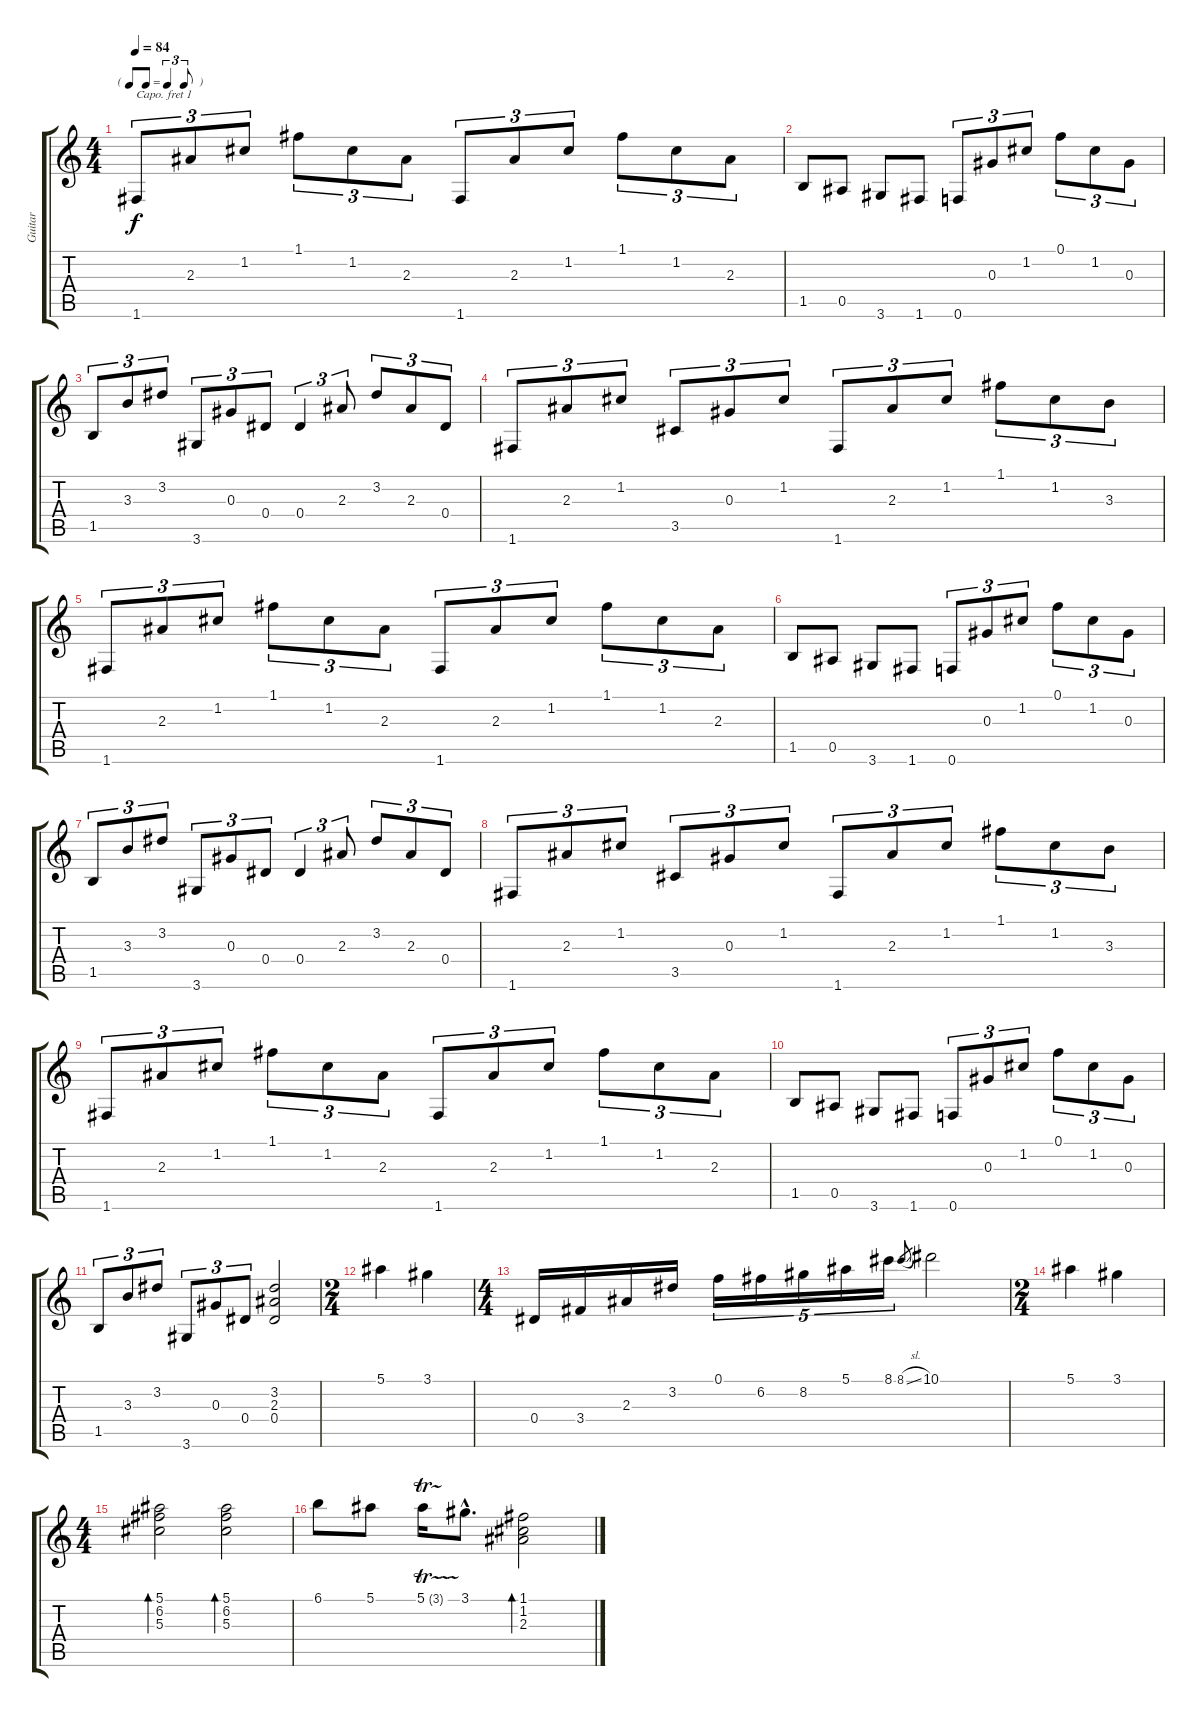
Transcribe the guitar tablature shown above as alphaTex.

\track ("Guitar" "Guitar") {instrument acousticguitarsteel}
\staff {score tabs}
\capo 1
\tuning (E4 B3 G3 D3 A2 E2) {hide}
\ts (4 4)
\tf triplet8th
\tempo 84
\clef g2
\ks c
1.6.8{tu (3 2) dy f} 2.3.8{tu (3 2)} 1.2.8{tu (3 2)} 1.1.8{tu (3 2)} 1.2.8{tu (3 2)} 2.3.8{tu (3 2)} 1.6.8{tu (3 2)} 2.3.8{tu (3 2)} 1.2.8{tu (3 2)} 1.1.8{tu (3 2)} 1.2.8{tu (3 2)} 2.3.8{tu (3 2)} |
1.5.8 0.5.8 3.6.8 1.6.8 0.6.8{tu (3 2)} 0.3.8{tu (3 2)} 1.2.8{tu (3 2)} 0.1.8{tu (3 2)} 1.2.8{tu (3 2)} 0.3.8{tu (3 2)} |
1.5.8{tu (3 2)} 3.3.8{tu (3 2)} 3.2.8{tu (3 2)} 3.6.8{tu (3 2)} 0.3.8{tu (3 2)} 0.4.8{tu (3 2)} 0.4.4{tu (3 2)} 2.3.8{tu (3 2)} 3.2.8{tu (3 2)} 2.3.8{tu (3 2)} 0.4.8{tu (3 2)} |
1.6.8{tu (3 2)} 2.3.8{tu (3 2)} 1.2.8{tu (3 2)} 3.5.8{tu (3 2)} 0.3.8{tu (3 2)} 1.2.8{tu (3 2)} 1.6.8{tu (3 2)} 2.3.8{tu (3 2)} 1.2.8{tu (3 2)} 1.1.8{tu (3 2)} 1.2.8{tu (3 2)} 3.3.8{tu (3 2)} |
1.6.8{tu (3 2)} 2.3.8{tu (3 2)} 1.2.8{tu (3 2)} 1.1.8{tu (3 2)} 1.2.8{tu (3 2)} 2.3.8{tu (3 2)} 1.6.8{tu (3 2)} 2.3.8{tu (3 2)} 1.2.8{tu (3 2)} 1.1.8{tu (3 2)} 1.2.8{tu (3 2)} 2.3.8{tu (3 2)} |
1.5.8 0.5.8 3.6.8 1.6.8 0.6.8{tu (3 2)} 0.3.8{tu (3 2)} 1.2.8{tu (3 2)} 0.1.8{tu (3 2)} 1.2.8{tu (3 2)} 0.3.8{tu (3 2)} |
1.5.8{tu (3 2)} 3.3.8{tu (3 2)} 3.2.8{tu (3 2)} 3.6.8{tu (3 2)} 0.3.8{tu (3 2)} 0.4.8{tu (3 2)} 0.4.4{tu (3 2)} 2.3.8{tu (3 2)} 3.2.8{tu (3 2)} 2.3.8{tu (3 2)} 0.4.8{tu (3 2)} |
1.6.8{tu (3 2)} 2.3.8{tu (3 2)} 1.2.8{tu (3 2)} 3.5.8{tu (3 2)} 0.3.8{tu (3 2)} 1.2.8{tu (3 2)} 1.6.8{tu (3 2)} 2.3.8{tu (3 2)} 1.2.8{tu (3 2)} 1.1.8{tu (3 2)} 1.2.8{tu (3 2)} 3.3.8{tu (3 2)} |
1.6.8{tu (3 2)} 2.3.8{tu (3 2)} 1.2.8{tu (3 2)} 1.1.8{tu (3 2)} 1.2.8{tu (3 2)} 2.3.8{tu (3 2)} 1.6.8{tu (3 2)} 2.3.8{tu (3 2)} 1.2.8{tu (3 2)} 1.1.8{tu (3 2)} 1.2.8{tu (3 2)} 2.3.8{tu (3 2)} |
1.5.8 0.5.8 3.6.8 1.6.8 0.6.8{tu (3 2)} 0.3.8{tu (3 2)} 1.2.8{tu (3 2)} 0.1.8{tu (3 2)} 1.2.8{tu (3 2)} 0.3.8{tu (3 2)} |
1.5.8{tu (3 2)} 3.3.8{tu (3 2)} 3.2.8{tu (3 2)} 3.6.8{tu (3 2)} 0.3.8{tu (3 2)} 0.4.8{tu (3 2)} (3.2 2.3 0.4).2 |
\ts (2 4)
5.1.4 3.1.4 |
\ts (4 4)
0.4.16 3.4.16 2.3.16 3.2.16 0.1.16{tu (5 4)} 6.2.16{tu (5 4)} 8.2.16{tu (5 4)} 5.1.16{tu (5 4)} 8.1.16{tu (5 4)} 8.1{sl}.8{gr} 10.1.2 |
\ts (2 4)
5.1.4 3.1.4 |
\ts (4 4)
(5.1 6.2 5.3).2{bd 240} (5.1 6.2 5.3).2{bd 240} |
6.1.8 5.1.8 5.1{tr (3 64)}.16 3.1{hac}.8{d} (1.1 1.2 2.3).2{bd 240}
